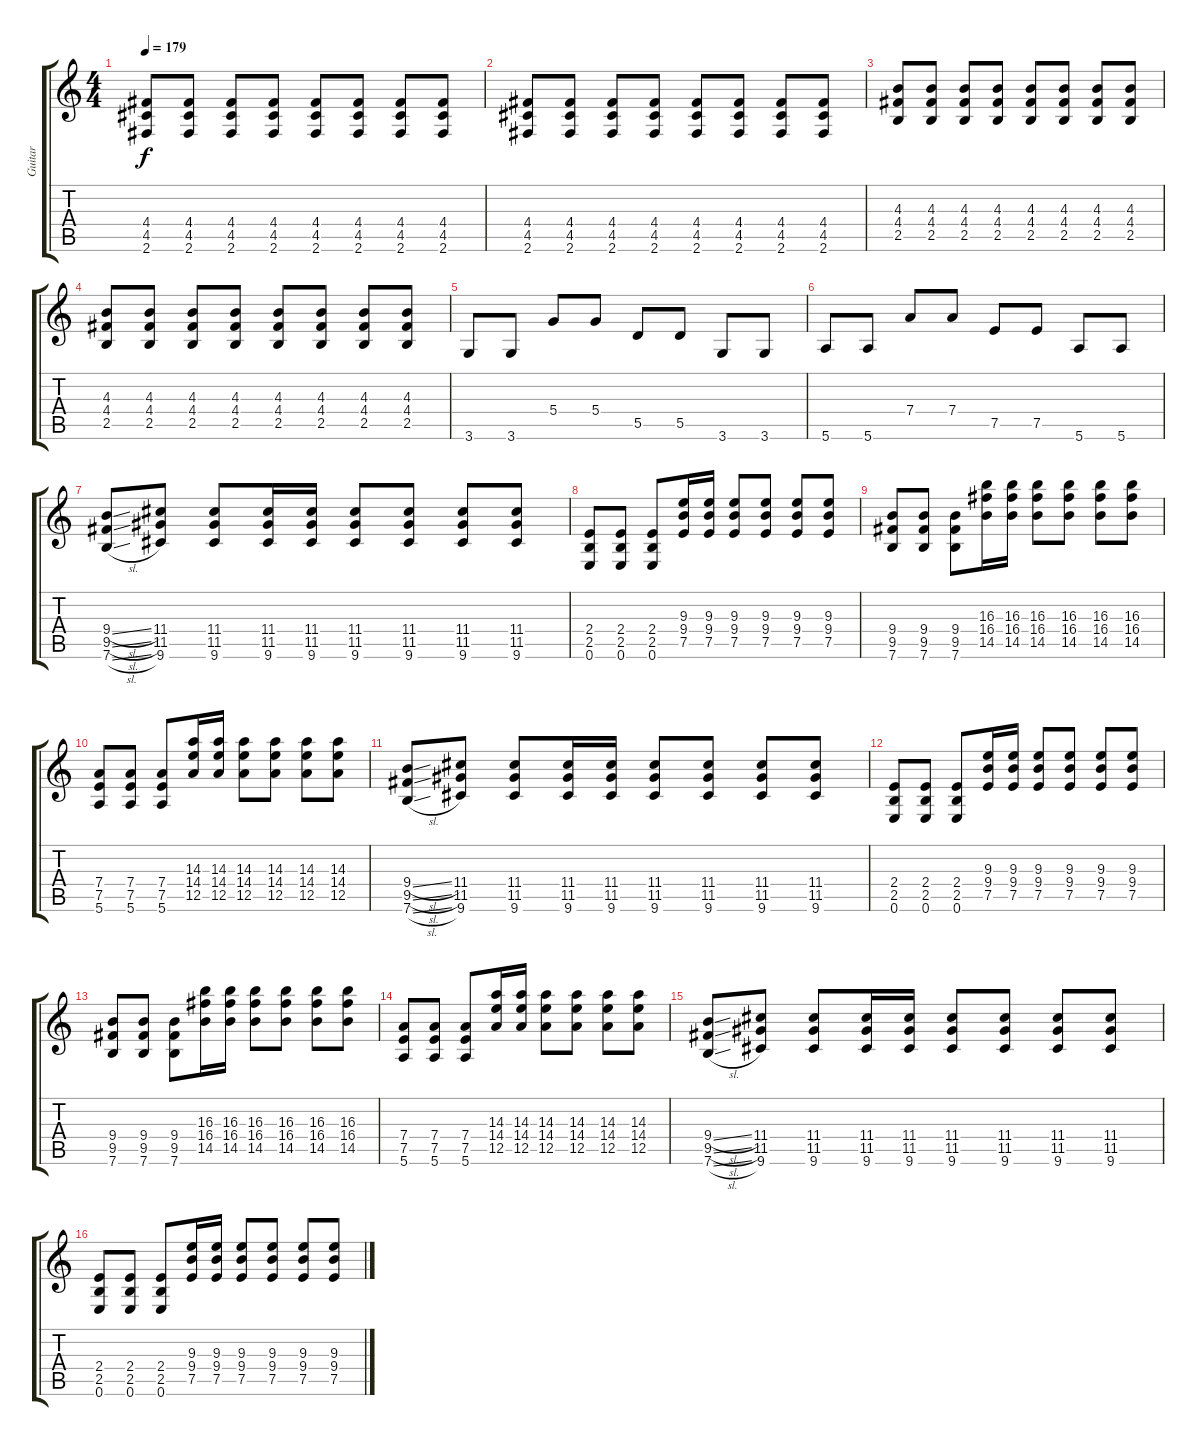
\track ("Guitar" "Guitar") {instrument distortionguitar}
\staff {score tabs}
\tuning (E4 B3 G3 D3 A2 E2) {hide}
\ts (4 4)
\tempo 179
\clef g2
\ks c
(4.4 4.5 2.6).8{dy f} (4.4 4.5 2.6).8 (4.4 4.5 2.6).8 (4.4 4.5 2.6).8 (4.4 4.5 2.6).8 (4.4 4.5 2.6).8 (4.4 4.5 2.6).8 (4.4 4.5 2.6).8 |
(4.4 4.5 2.6).8 (4.4 4.5 2.6).8 (4.4 4.5 2.6).8 (4.4 4.5 2.6).8 (4.4 4.5 2.6).8 (4.4 4.5 2.6).8 (4.4 4.5 2.6).8 (4.4 4.5 2.6).8 |
(4.3 4.4 2.5).8 (4.3 4.4 2.5).8 (4.3 4.4 2.5).8 (4.3 4.4 2.5).8 (4.3 4.4 2.5).8 (4.3 4.4 2.5).8 (4.3 4.4 2.5).8 (4.3 4.4 2.5).8 |
(4.3 4.4 2.5).8 (4.3 4.4 2.5).8 (4.3 4.4 2.5).8 (4.3 4.4 2.5).8 (4.3 4.4 2.5).8 (4.3 4.4 2.5).8 (4.3 4.4 2.5).8 (4.3 4.4 2.5).8 |
3.6.8 3.6.8 5.4.8 5.4.8 5.5.8 5.5.8 3.6.8 3.6.8 |
5.6.8 5.6.8 7.4.8 7.4.8 7.5.8 7.5.8 5.6.8 5.6.8 |
(9.4{sl} 9.5{sl} 7.6{sl}).8 (11.4 11.5 9.6).8 (11.4 11.5 9.6).8 (11.4 11.5 9.6).16 (11.4 11.5 9.6).16 (11.4 11.5 9.6).8 (11.4 11.5 9.6).8 (11.4 11.5 9.6).8 (11.4 11.5 9.6).8 |
(2.4 2.5 0.6).8 (2.4 2.5 0.6).8 (2.4 2.5 0.6).8 (9.3 9.4 7.5).16 (9.3 9.4 7.5).16 (9.3 9.4 7.5).8 (9.3 9.4 7.5).8 (9.3 9.4 7.5).8 (9.3 9.4 7.5).8 |
(9.4 9.5 7.6).8 (9.4 9.5 7.6).8 (9.4 9.5 7.6).8 (16.3 16.4 14.5).16 (16.3 16.4 14.5).16 (16.3 16.4 14.5).8 (16.3 16.4 14.5).8 (16.3 16.4 14.5).8 (16.3 16.4 14.5).8 |
(7.4 7.5 5.6).8 (7.4 7.5 5.6).8 (7.4 7.5 5.6).8 (14.3 14.4 12.5).16 (14.3 14.4 12.5).16 (14.3 14.4 12.5).8 (14.3 14.4 12.5).8 (14.3 14.4 12.5).8 (14.3 14.4 12.5).8 |
(9.4{sl} 9.5{sl} 7.6{sl}).8 (11.4 11.5 9.6).8 (11.4 11.5 9.6).8 (11.4 11.5 9.6).16 (11.4 11.5 9.6).16 (11.4 11.5 9.6).8 (11.4 11.5 9.6).8 (11.4 11.5 9.6).8 (11.4 11.5 9.6).8 |
(2.4 2.5 0.6).8 (2.4 2.5 0.6).8 (2.4 2.5 0.6).8 (9.3 9.4 7.5).16 (9.3 9.4 7.5).16 (9.3 9.4 7.5).8 (9.3 9.4 7.5).8 (9.3 9.4 7.5).8 (9.3 9.4 7.5).8 |
(9.4 9.5 7.6).8 (9.4 9.5 7.6).8 (9.4 9.5 7.6).8 (16.3 16.4 14.5).16 (16.3 16.4 14.5).16 (16.3 16.4 14.5).8 (16.3 16.4 14.5).8 (16.3 16.4 14.5).8 (16.3 16.4 14.5).8 |
(7.4 7.5 5.6).8 (7.4 7.5 5.6).8 (7.4 7.5 5.6).8 (14.3 14.4 12.5).16 (14.3 14.4 12.5).16 (14.3 14.4 12.5).8 (14.3 14.4 12.5).8 (14.3 14.4 12.5).8 (14.3 14.4 12.5).8 |
(9.4{sl} 9.5{sl} 7.6{sl}).8 (11.4 11.5 9.6).8 (11.4 11.5 9.6).8 (11.4 11.5 9.6).16 (11.4 11.5 9.6).16 (11.4 11.5 9.6).8 (11.4 11.5 9.6).8 (11.4 11.5 9.6).8 (11.4 11.5 9.6).8 |
(2.4 2.5 0.6).8 (2.4 2.5 0.6).8 (2.4 2.5 0.6).8 (9.3 9.4 7.5).16 (9.3 9.4 7.5).16 (9.3 9.4 7.5).8 (9.3 9.4 7.5).8 (9.3 9.4 7.5).8 (9.3 9.4 7.5).8
